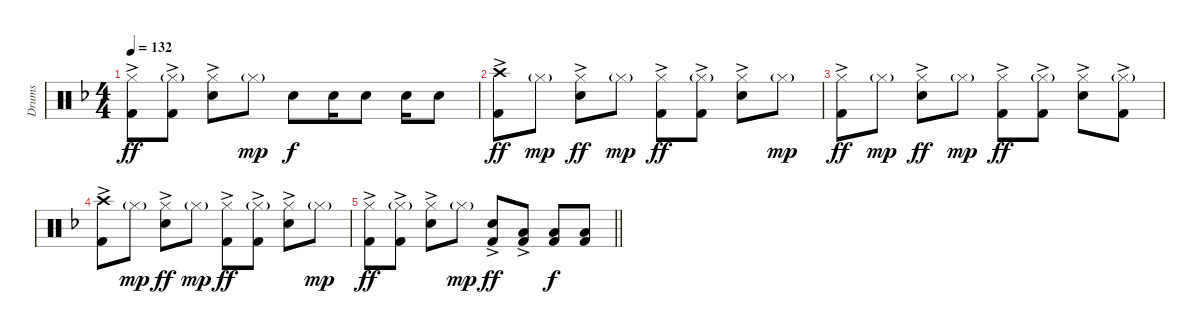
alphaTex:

\track ("Drums" "Drums") {instrument percussion}
\staff {score}
\articulation defaults
\ts (4 4)
\tempo 132
\clef neutral
\ks f
("Hi-Hat (closed)" "Kick (hit) 2"{ac}).8{dy ff} ("Hi-Hat (closed)"{g} "Kick (hit) 2"{ac}).8 ("Hi-Hat (closed)" "Snare (hit) 2"{ac}).8 "Hi-Hat (closed)"{g}.8{dy mp} "Snare (hit) 2".8{dy f} "Snare (hit) 2".16 "Snare (hit) 2".8 "Snare (hit) 2".16 "Snare (hit) 2".8 |
("Crash high (hit)" "Kick (hit) 2"{ac}).8{dy ff} "Hi-Hat (closed)"{g}.8{dy mp} ("Hi-Hat (closed)" "Snare (hit) 2"{ac}).8{dy ff} "Hi-Hat (closed)"{g}.8{dy mp} ("Hi-Hat (closed)" "Kick (hit) 2"{ac}).8{dy ff} ("Hi-Hat (closed)"{g} "Kick (hit) 2"{ac}).8 ("Hi-Hat (closed)" "Snare (hit) 2"{ac}).8 "Hi-Hat (closed)"{g}.8{dy mp} |
("Hi-Hat (closed)" "Kick (hit) 2"{ac}).8{dy ff} "Hi-Hat (closed)"{g}.8{dy mp} ("Hi-Hat (closed)" "Snare (hit) 2"{ac}).8{dy ff} "Hi-Hat (closed)"{g}.8{dy mp} ("Hi-Hat (closed)" "Kick (hit) 2"{ac}).8{dy ff} ("Hi-Hat (closed)"{g} "Kick (hit) 2"{ac}).8 ("Hi-Hat (closed)" "Snare (hit) 2"{ac}).8 ("Hi-Hat (closed)"{g} "Kick (hit) 2"{ac}).8 |
("Crash high (hit)" "Kick (hit) 2"{ac}).8 "Hi-Hat (closed)"{g}.8{dy mp} ("Hi-Hat (closed)" "Snare (hit) 2"{ac}).8{dy ff} "Hi-Hat (closed)"{g}.8{dy mp} ("Hi-Hat (closed)" "Kick (hit) 2"{ac}).8{dy ff} ("Hi-Hat (closed)"{g} "Kick (hit) 2"{ac}).8 ("Hi-Hat (closed)" "Snare (hit) 2"{ac}).8 "Hi-Hat (closed)"{g}.8{dy mp} |
\barLineRight lightlight
("Hi-Hat (closed)" "Kick (hit) 2"{ac}).8{dy ff} ("Hi-Hat (closed)"{g} "Kick (hit) 2"{ac}).8 ("Hi-Hat (closed)" "Snare (hit) 2"{ac}).8 "Hi-Hat (closed)"{g}.8{dy mp} ("Snare (hit) 2"{ac} "Kick (hit) 2"{ac}).8{dy ff} ("Low Tom (hit)" "Kick (hit) 2"{ac}).8 ("Low Tom (hit)" "Kick (hit) 2").8{dy f} ("Low Tom (hit)" "Kick (hit) 2").8
